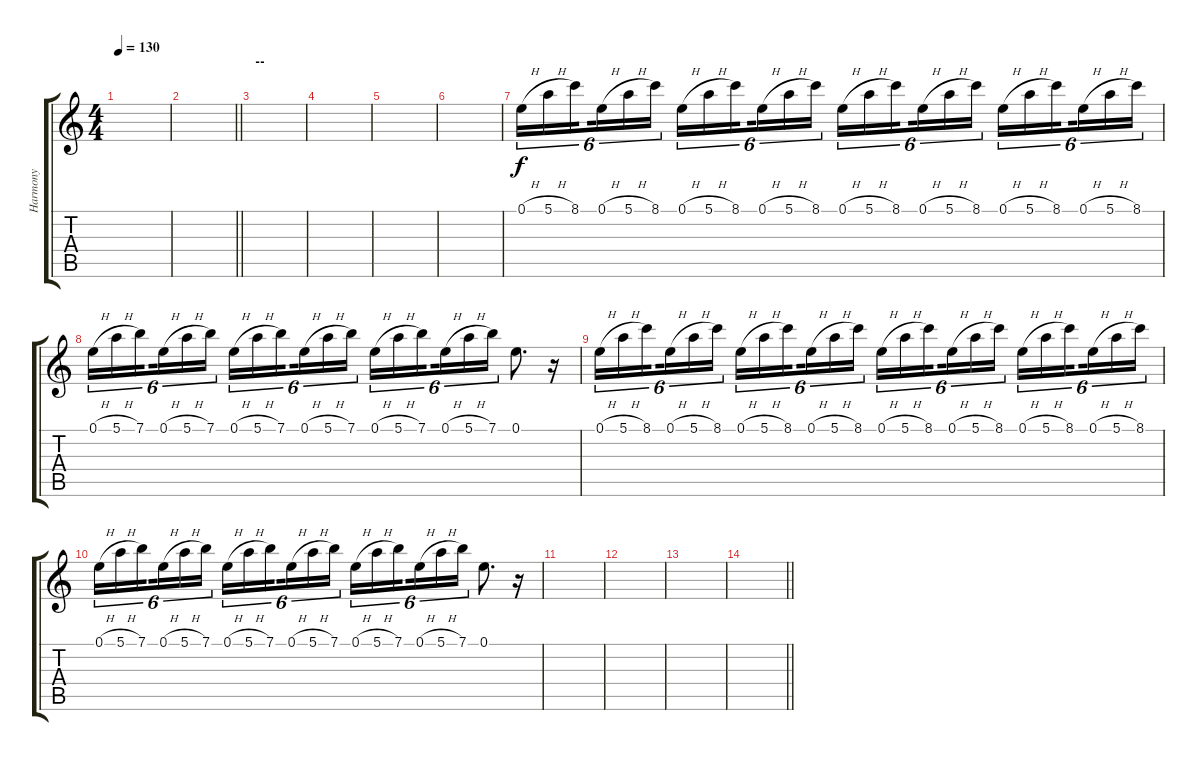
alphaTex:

\track ("Harmony" "Harmony") {instrument distortionguitar}
\staff {score tabs}
\tuning (E4 B3 G3 D3 A2 E2) {hide}
\ts (4 4)
\tempo 130
\clef g2
\ks c
|
\barLineRight lightlight
|
\section ("" "--")
|
|
|
|
0.1{h}.16{tu (6 4)} 5.1{h}.16{tu (6 4)} 8.1.16{tu (6 4) beam splitsecondary} 0.1{h}.16{tu (6 4)} 5.1{h}.16{tu (6 4)} 8.1.16{tu (6 4)} 0.1{h}.16{tu (6 4)} 5.1{h}.16{tu (6 4)} 8.1.16{tu (6 4) beam splitsecondary} 0.1{h}.16{tu (6 4)} 5.1{h}.16{tu (6 4)} 8.1.16{tu (6 4)} 0.1{h}.16{tu (6 4)} 5.1{h}.16{tu (6 4)} 8.1.16{tu (6 4) beam splitsecondary} 0.1{h}.16{tu (6 4)} 5.1{h}.16{tu (6 4)} 8.1.16{tu (6 4)} 0.1{h}.16{tu (6 4)} 5.1{h}.16{tu (6 4)} 8.1.16{tu (6 4) beam splitsecondary} 0.1{h}.16{tu (6 4)} 5.1{h}.16{tu (6 4)} 8.1.16{tu (6 4)} |
0.1{h}.16{tu (6 4)} 5.1{h}.16{tu (6 4)} 7.1.16{tu (6 4) beam splitsecondary} 0.1{h}.16{tu (6 4)} 5.1{h}.16{tu (6 4)} 7.1.16{tu (6 4)} 0.1{h}.16{tu (6 4)} 5.1{h}.16{tu (6 4)} 7.1.16{tu (6 4) beam splitsecondary} 0.1{h}.16{tu (6 4)} 5.1{h}.16{tu (6 4)} 7.1.16{tu (6 4)} 0.1{h}.16{tu (6 4)} 5.1{h}.16{tu (6 4)} 7.1.16{tu (6 4) beam splitsecondary} 0.1{h}.16{tu (6 4)} 5.1{h}.16{tu (6 4)} 7.1.16{tu (6 4)} 0.1.8{d} r.16 |
0.1{h}.16{tu (6 4)} 5.1{h}.16{tu (6 4)} 8.1.16{tu (6 4) beam splitsecondary} 0.1{h}.16{tu (6 4)} 5.1{h}.16{tu (6 4)} 8.1.16{tu (6 4)} 0.1{h}.16{tu (6 4)} 5.1{h}.16{tu (6 4)} 8.1.16{tu (6 4) beam splitsecondary} 0.1{h}.16{tu (6 4)} 5.1{h}.16{tu (6 4)} 8.1.16{tu (6 4)} 0.1{h}.16{tu (6 4)} 5.1{h}.16{tu (6 4)} 8.1.16{tu (6 4) beam splitsecondary} 0.1{h}.16{tu (6 4)} 5.1{h}.16{tu (6 4)} 8.1.16{tu (6 4)} 0.1{h}.16{tu (6 4)} 5.1{h}.16{tu (6 4)} 8.1.16{tu (6 4) beam splitsecondary} 0.1{h}.16{tu (6 4)} 5.1{h}.16{tu (6 4)} 8.1.16{tu (6 4)} |
0.1{h}.16{tu (6 4)} 5.1{h}.16{tu (6 4)} 7.1.16{tu (6 4) beam splitsecondary} 0.1{h}.16{tu (6 4)} 5.1{h}.16{tu (6 4)} 7.1.16{tu (6 4)} 0.1{h}.16{tu (6 4)} 5.1{h}.16{tu (6 4)} 7.1.16{tu (6 4) beam splitsecondary} 0.1{h}.16{tu (6 4)} 5.1{h}.16{tu (6 4)} 7.1.16{tu (6 4)} 0.1{h}.16{tu (6 4)} 5.1{h}.16{tu (6 4)} 7.1.16{tu (6 4) beam splitsecondary} 0.1{h}.16{tu (6 4)} 5.1{h}.16{tu (6 4)} 7.1.16{tu (6 4)} 0.1.8{d} r.16 |
|
|
|
\barLineRight lightlight
